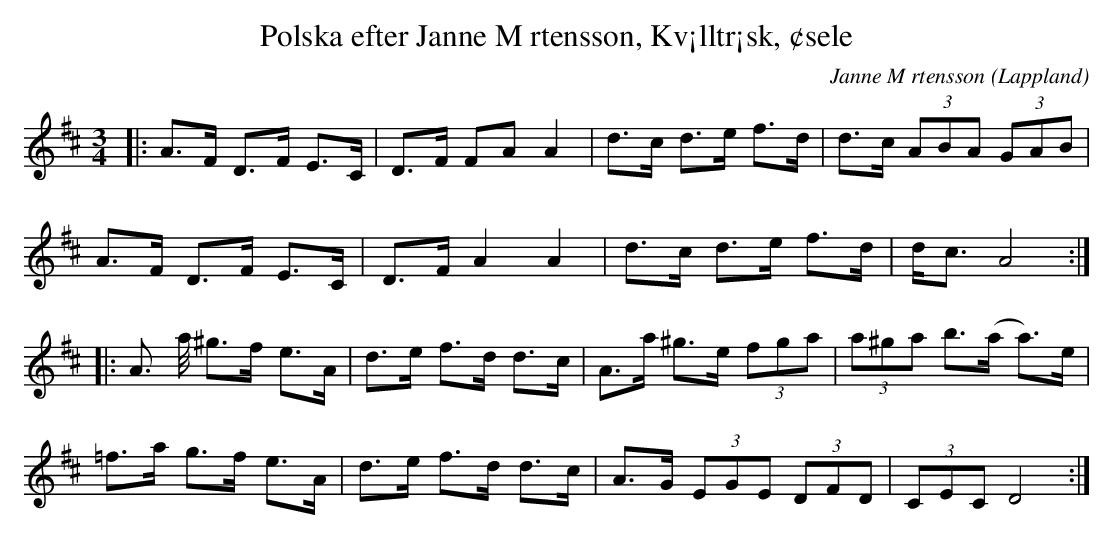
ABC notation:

X:1
T:Polska efter Janne M rtensson, Kv¡lltr¡sk, ¢sele
C:Janne M rtensson
O: Lappland
M:3/4
L:1/8
K:D
|: A>F D>F E>C | D>F FA A2 | d>c d>e f>d | d>c (3ABA (3GAB |
   A>F D>F E>C | D>F A2 A2 | d>c d>e f>d | d<c A4 :|
|: A>1/2 a/2 ^g>f e>A | d>e f>d d>c | A>a ^g>e (3fga | (3a^ga b>(a a)>e |
   =f>a g>f e>A | d>e f>d d>c | A>G (3EGE (3DFD | (3CEC D4 :|
